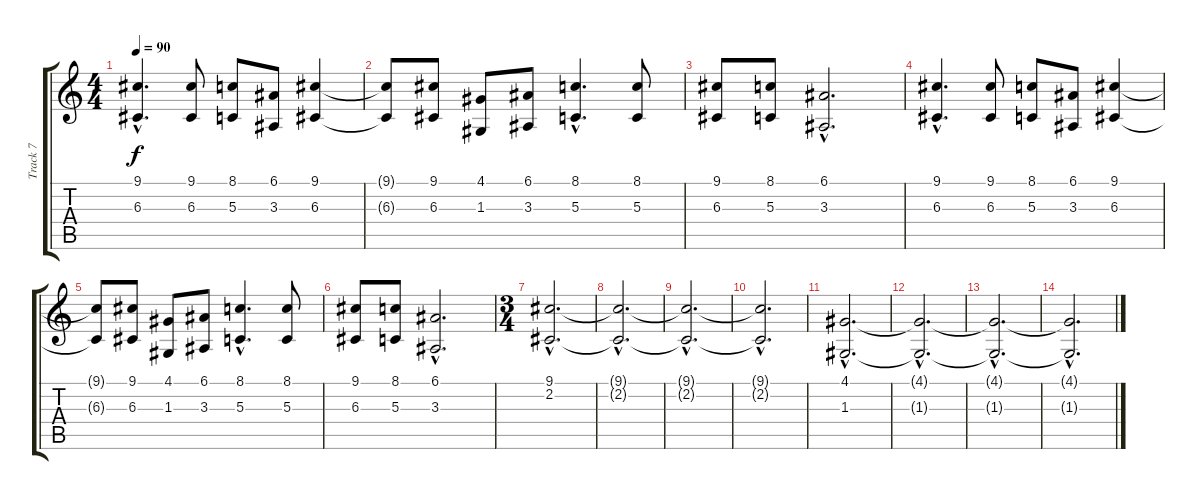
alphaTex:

\track ("Track 7" "Track 7") {instrument stringensemble1}
\staff {score tabs}
\tuning (E4 B3 G3 D3 A2 E2) {hide}
\ts (4 4)
\tempo 90
\clef g2
\ks c
(9.1{hac} 6.3{hac}).4{d dy f} (9.1 6.3).8 (8.1 5.3).8 (6.1 3.3).8 (9.1 6.3).4 |
(9.1{t} 6.3{t}).8 (9.1 6.3).8 (4.1 1.3).8 (6.1 3.3).8 (8.1{hac} 5.3{hac}).4{d} (8.1 5.3).8 |
(9.1 6.3).8 (8.1 5.3).8 (6.1{hac} 3.3{hac}).2{d} |
(9.1{hac} 6.3{hac}).4{d} (9.1 6.3).8 (8.1 5.3).8 (6.1 3.3).8 (9.1 6.3).4 |
(9.1{t} 6.3{t}).8 (9.1 6.3).8 (4.1 1.3).8 (6.1 3.3).8 (8.1{hac} 5.3{hac}).4{d} (8.1 5.3).8 |
(9.1 6.3).8 (8.1 5.3).8 (6.1{hac} 3.3{hac}).2{d} |
\ts (3 4)
(9.1{hac} 2.2{hac}).2{d} |
(9.1{hac t} 2.2{hac t}).2{d} |
(9.1{hac t} 2.2{hac t}).2{d} |
(9.1{hac t} 2.2{hac t}).2{d} |
(4.1{hac} 1.3{hac}).2{d volume 7} |
(4.1{hac t} 1.3{hac t}).2{d} |
(4.1{hac t} 1.3{hac t}).2{d} |
(4.1{hac t} 1.3{hac t}).2{d}
